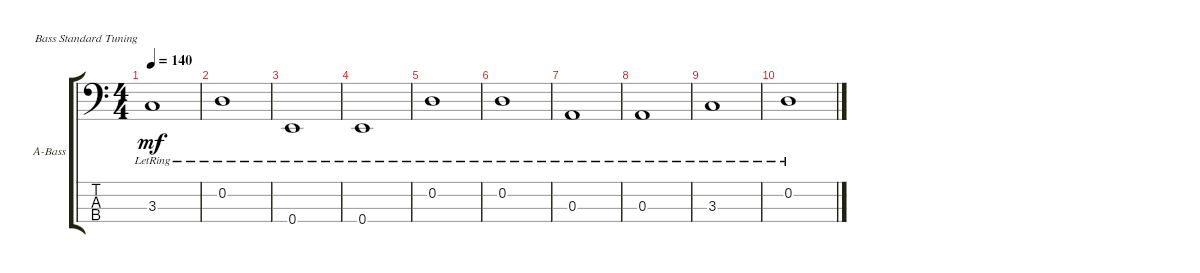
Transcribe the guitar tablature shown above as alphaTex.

\defaultSystemsLayout 4
\bracketExtendMode groupsimilarinstruments
\firstSystemTrackNameOrientation horizontal
\otherSystemsTrackNameOrientation horizontal
\track ("Acoustic Bass" "A-Bass") {instrument acousticbass}
\staff {score tabs}
\tuning (G2 D2 A1 E1)
\ts (4 4)
\tempo 140
\clef f4
\ks c
3.3{lr}.1{dy mf} |
0.2{lr}.1 |
0.4{lr}.1 |
0.4{lr}.1 |
0.2{lr}.1 |
0.2{lr}.1 |
0.3{lr}.1 |
0.3{lr}.1 |
3.3{lr}.1 |
0.2{lr}.1
